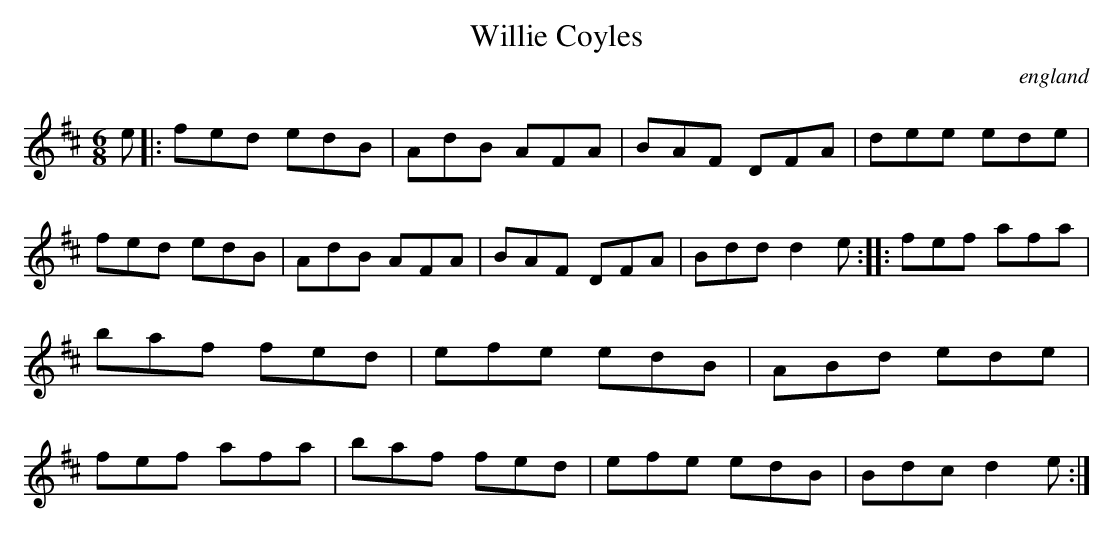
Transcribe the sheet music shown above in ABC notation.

X:1
T:Willie Coyles
O:england
M:6/8
K:D
e |: fed edB | AdB AFA | BAF DFA | dee ede |fed edB | AdB AFA | BAF DFA | Bdd d2e ::\
fef afa | baf fed | efe edB | ABd ede | fef afa | baf fed | efe edB | Bdc d2e :|
